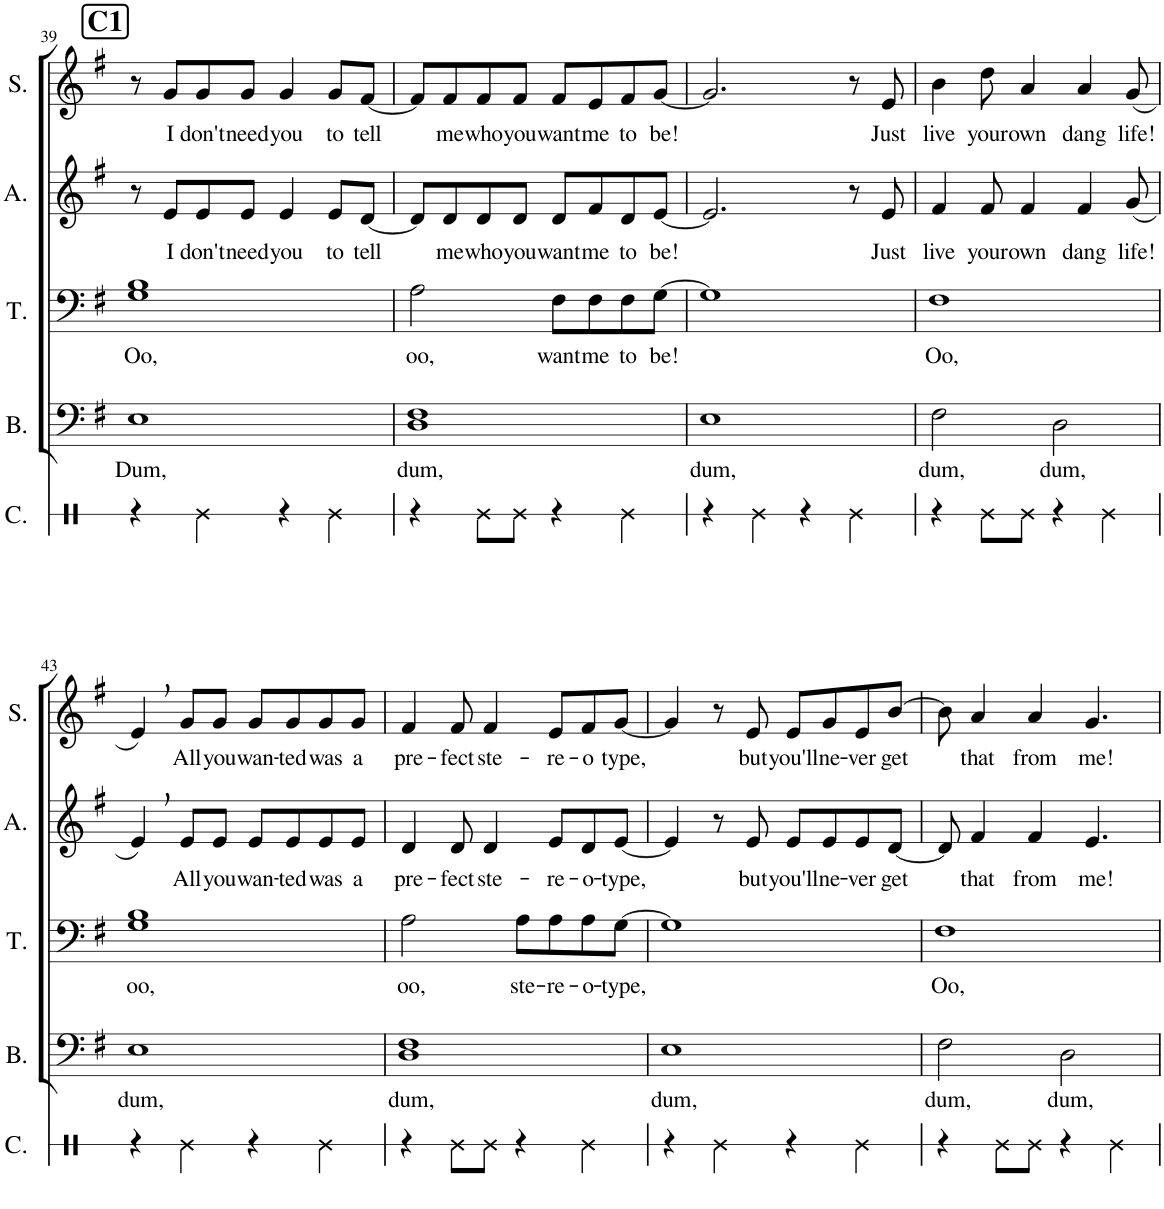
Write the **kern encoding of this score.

**kern	**kern	**text	**kern	**text	**kern	**text	**kern	**text
*part5	*part4	*part4	*part3	*part3	*part2	*part2	*part1	*part1
*staff5	*staff4	*staff4	*staff3	*staff3	*staff2	*staff2	*staff1	*staff1
*I"Claps	*I"Bass	*	*I"Tenor	*	*I"Alto	*	*I"Soprano	*
*I'C.	*I'B.	*	*I'T.	*	*I'A.	*	*I'S.	*
!!LO:PB:g=z
*clefX	*clefF4	*	*clefF4	*	*clefG2	*	*clefG2	*
*k[]	*k[f#]	*	*k[f#]	*	*k[f#]	*	*k[f#]	*
*M4/4	*M4/4	*	*M4/4	*	*M4/4	*	*M4/4	*
!!LO:REH:place=s1:a:B:cj:fs=14:t=C1
=39	=39	=39	=39	=39	=39	=39	=39	=39
!	!	!LO:LY:b	!	!LO:LY:b	!	!	!	!
4r	1E	Dum,	1G 1B	Oo,	8r	.	8r	.
!	!	!	!	!	!	!LO:LY:b	!	!LO:LY:b
.	.	.	.	.	8e/L	I	8g/L	I
!	!	!	!	!	!	!LO:LY:b	!	!LO:LY:b
4Re\	.	.	.	.	8e/	don't	8g/	don't
!	!	!	!	!	!	!LO:LY:b	!	!LO:LY:b
.	.	.	.	.	8e/J	need	8g/J	need
!	!	!	!	!	!	!LO:LY:b	!	!LO:LY:b
4r	.	.	.	.	4e/	you	4g/	you
!	!	!	!	!	!	!LO:LY:b	!	!LO:LY:b
4Re\	.	.	.	.	8e/L	to	8g/L	to
!	!	!	!	!	!	!LO:LY:b	!	!LO:LY:b
.	.	.	.	.	[8d/J	tell	[8f#/J	tell
=40	=40	=40	=40	=40	=40	=40	=40	=40
!	!	!LO:LY:b	!	!LO:LY:b	!	!	!	!
4r	1D 1F#	dum,	2A\	oo,	8d/L]	.	8f#/L]	.
!	!	!	!	!	!	!LO:LY:b	!	!LO:LY:b
.	.	.	.	.	8d/	me	8f#/	me
!	!	!	!	!	!	!LO:LY:b	!	!LO:LY:b
8Re\L	.	.	.	.	8d/	who	8f#/	who
!	!	!	!	!	!	!LO:LY:b	!	!LO:LY:b
8Re\J	.	.	.	.	8d/J	you	8f#/J	you
!	!	!	!	!LO:LY:b	!	!LO:LY:b	!	!LO:LY:b
4r	.	.	8F#\L	want	8d/L	want	8f#/L	want
!	!	!	!	!LO:LY:b	!	!LO:LY:b	!	!LO:LY:b
.	.	.	8F#\	me	8f#/	me	8e/	me
!	!	!	!	!LO:LY:b	!	!LO:LY:b	!	!LO:LY:b
4Re\	.	.	8F#\	to	8d/	to	8f#/	to
!	!	!	!	!LO:LY:b	!	!LO:LY:b	!	!LO:LY:b
.	.	.	[8G\J	be!	[8e/J	be!	[8g/J	be!
=41	=41	=41	=41	=41	=41	=41	=41	=41
!	!	!LO:LY:b	!	!	!	!	!	!
4r	1E	dum,	1G]	.	2.e/]	.	2.g/]	.
4Re\	.	.	.	.	.	.	.	.
4r	.	.	.	.	.	.	.	.
4Re\	.	.	.	.	8r	.	8r	.
!	!	!	!	!	!	!LO:LY:b	!	!LO:LY:b
.	.	.	.	.	8e/	Just	8e/	Just
=42	=42	=42	=42	=42	=42	=42	=42	=42
!	!	!LO:LY:b	!	!LO:LY:b	!	!LO:LY:b	!	!LO:LY:b
4r	2F#\	dum,	1F#	Oo,	4f#/	live	4b\	live
!	!	!	!	!	!	!LO:LY:b	!	!LO:LY:b
8Re\L	.	.	.	.	8f#/	your	8dd\	your
!	!	!	!	!	!	!LO:LY:b	!	!LO:LY:b
8Re\J	.	.	.	.	4f#/	own	4a/	own
!	!	!LO:LY:b	!	!	!	!	!	!
4r	2D\	dum,	.	.	.	.	.	.
!	!	!	!	!	!	!LO:LY:b	!	!LO:LY:b
.	.	.	.	.	4f#/	dang	4a/	dang
4Re\	.	.	.	.	.	.	.	.
!	!	!	!	!	!	!LO:LY:b	!	!LO:LY:b
.	.	.	.	.	(8g/	life!	(8g/	life!
!!LO:LB:g=z
=43	=43	=43	=43	=43	=43	=43	=43	=43
!	!	!LO:LY:b	!	!LO:LY:b	!	!	!	!
4r	1E	dum,	1G 1B	oo,	4e,/)	.	4e,/)	.
!	!	!	!	!	!	!LO:LY:b	!	!LO:LY:b
4Re\	.	.	.	.	8e/L	All	8g/L	All
!	!	!	!	!	!	!LO:LY:b	!	!LO:LY:b
.	.	.	.	.	8e/J	you	8g/J	you
!	!	!	!	!	!	!LO:LY:b	!	!LO:LY:b
4r	.	.	.	.	8e/L	wan-	8g/L	wan-
!	!	!	!	!	!	!LO:LY:b	!	!LO:LY:b
.	.	.	.	.	8e/	-ted	8g/	-ted
!	!	!	!	!	!	!LO:LY:b	!	!LO:LY:b
4Re\	.	.	.	.	8e/	was	8g/	was
!	!	!	!	!	!	!LO:LY:b	!	!LO:LY:b
.	.	.	.	.	8e/J	a	8g/J	a
=44	=44	=44	=44	=44	=44	=44	=44	=44
!	!	!LO:LY:b	!	!LO:LY:b	!	!LO:LY:b	!	!LO:LY:b
4r	1D 1F#	dum,	2A\	oo,	4d/	pre-	4f#/	pre-
!	!	!	!	!	!	!LO:LY:b	!	!LO:LY:b
8Re\L	.	.	.	.	8d/	-fect	8f#/	-fect
!	!	!	!	!	!	!LO:LY:b	!	!LO:LY:b
8Re\J	.	.	.	.	4d/	ste-	4f#/	ste-
!	!	!	!	!LO:LY:b	!	!	!	!
4r	.	.	8A\L	ste-	.	.	.	.
!	!	!	!	!LO:LY:b	!	!LO:LY:b	!	!LO:LY:b
.	.	.	8A\	-re-	8e/L	-re-	8e/L	-re-
!	!	!	!	!LO:LY:b	!	!LO:LY:b	!	!LO:LY:b
4Re\	.	.	8A\	-o-	8d/	-o-	8f#/	-o
!	!	!	!	!LO:LY:b	!	!LO:LY:b	!	!LO:LY:b
.	.	.	[8G\J	-type,	[8e/J	-type,	[8g/J	type,
=45	=45	=45	=45	=45	=45	=45	=45	=45
!	!	!LO:LY:b	!	!	!	!	!	!
4r	1E	dum,	1G]	.	4e/]	.	4g/]	.
4Re\	.	.	.	.	8r	.	8r	.
!	!	!	!	!	!	!LO:LY:b	!	!LO:LY:b
.	.	.	.	.	8e/	but	8e/	but
!	!	!	!	!	!	!LO:LY:b	!	!LO:LY:b
4r	.	.	.	.	8e/L	you'll	8e/L	you'll
!	!	!	!	!	!	!LO:LY:b	!	!LO:LY:b
.	.	.	.	.	8e/	ne-	8g/	ne-
!	!	!	!	!	!	!LO:LY:b	!	!LO:LY:b
4Re\	.	.	.	.	8e/	-ver	8e/	-ver
!	!	!	!	!	!	!LO:LY:b	!	!LO:LY:b
.	.	.	.	.	[8d/J	get	[8b/J	get
=46	=46	=46	=46	=46	=46	=46	=46	=46
!	!	!LO:LY:b	!	!LO:LY:b	!	!	!	!
4r	2F#\	dum,	1F#	Oo,	8d/]	.	8b\]	.
!	!	!	!	!	!	!LO:LY:b	!	!LO:LY:b
.	.	.	.	.	4f#/	that	4a/	that
8Re\L	.	.	.	.	.	.	.	.
!	!	!	!	!	!	!LO:LY:b	!	!LO:LY:b
8Re\J	.	.	.	.	4f#/	from	4a/	from
!	!	!LO:LY:b	!	!	!	!	!	!
4r	2D\	dum,	.	.	.	.	.	.
!	!	!	!	!	!	!LO:LY:b	!	!LO:LY:b
.	.	.	.	.	4.e/	me!	4.g/	me!
4Re\	.	.	.	.	.	.	.	.
=	=	=	=	=	=	=	=	=
*-	*-	*-	*-	*-	*-	*-	*-	*-
